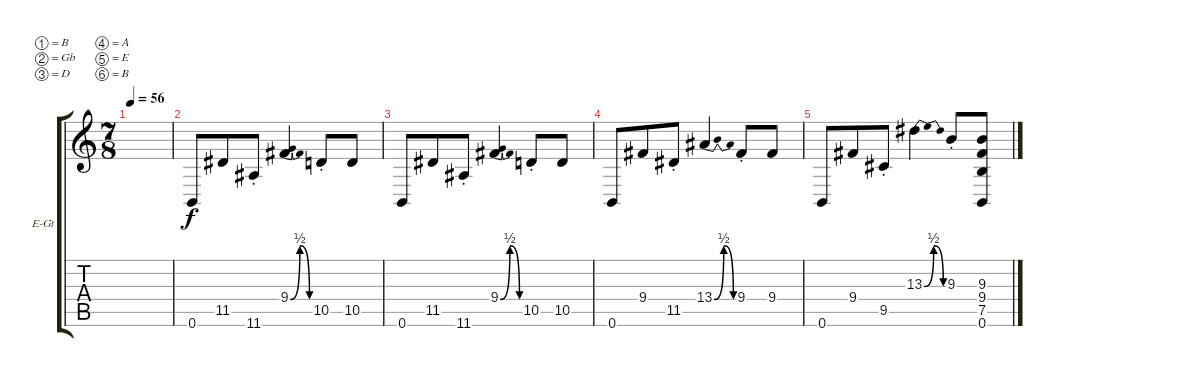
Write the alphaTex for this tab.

\bracketExtendMode groupsimilarinstruments
\firstSystemTrackNameOrientation horizontal
\otherSystemsTrackNameOrientation horizontal
\track ("Harmony Guitar" "E-Gt") {instrument overdrivenguitar}
\staff {score tabs}
\tuning (B3 Gb3 D3 A2 E2 B1)
\ts (7 8)
\tempo 56
\clef g2
\ks c
|
0.6.8 11.5.8 11.6{st}.8 9.4{be (bendrelease 0 0 18 2 27.599999999999998 2 36 0)}.4 10.5{st}.8 10.5.8 |
0.6.8 11.5.8 11.6{st}.8 9.4{be (bendrelease 0 0 18 2 27.599999999999998 2 36 0)}.4 10.5{st}.8 10.5.8 |
0.6.8 9.4.8 11.5{st}.8 13.4{be (bendrelease 0 0 18 2 27.599999999999998 2 36 0)}.4 9.4{st}.8 9.4.8 |
0.6.8 9.4.8 9.5{st}.8 13.3{be (bendrelease 0 0 22.8 2 22.8 2 51 0)}.4 9.3{st}.8 (7.5 9.4 0.6 9.3).8
